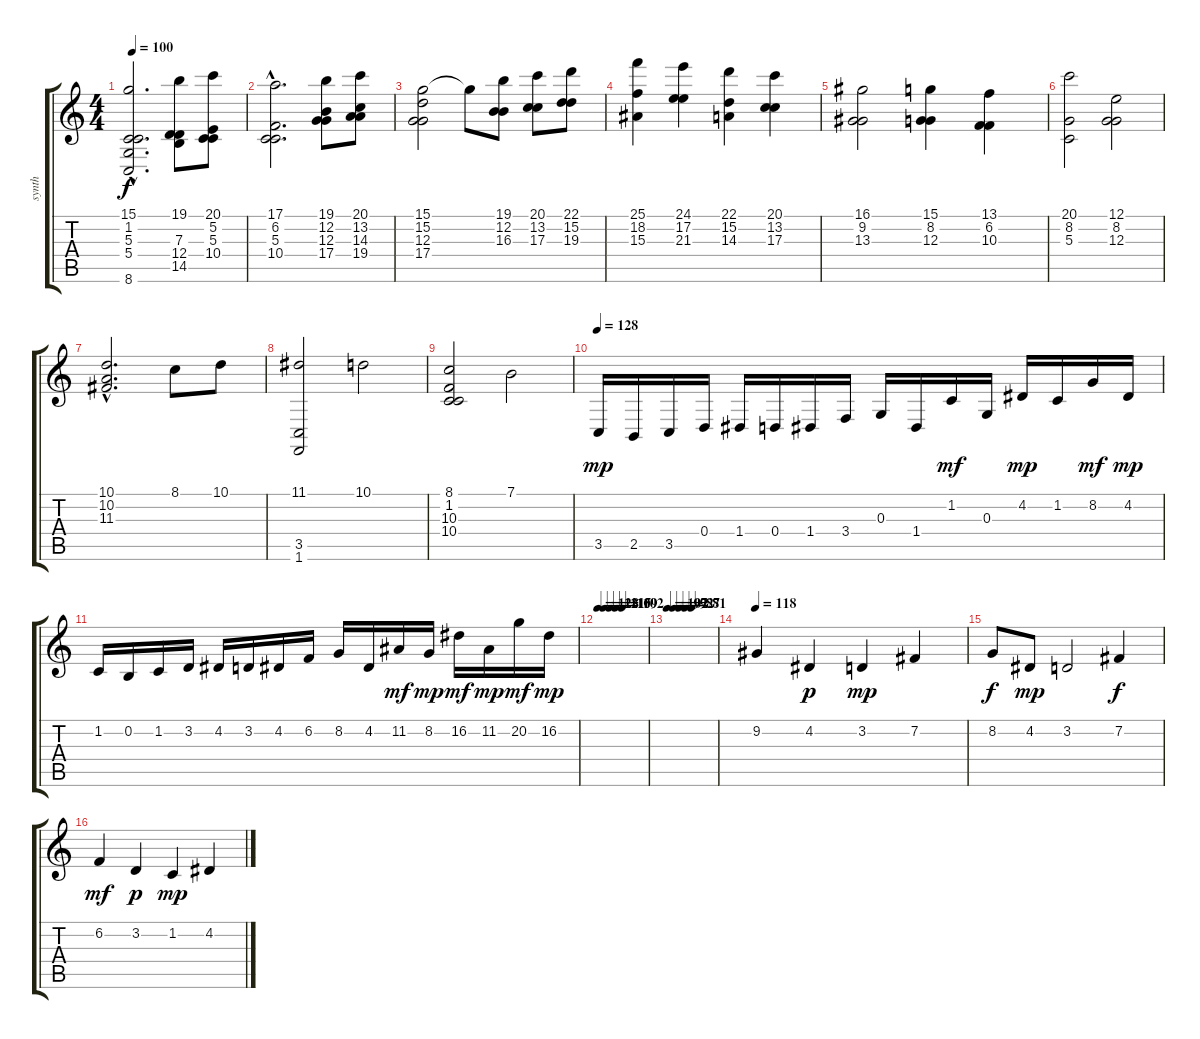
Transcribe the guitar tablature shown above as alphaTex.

\track ("synth" "synth") {instrument stringensemble1}
\staff {score tabs}
\tuning (E4 B3 G3 D3 A2 E2) {hide}
\ts (4 4)
\tempo 100
\clef g2
\ks c
(15.1{hac} 1.2{hac} 5.3{hac} 5.4{hac} 8.6{hac}).2{d dy f} (19.1 7.3 12.4 14.5).8 (20.1 5.2 5.3 10.4).8 |
(17.1{hac} 6.2{hac} 5.3{hac} 10.4{hac}).2{d} (19.1 12.2 12.3 17.4).8 (20.1 13.2 14.3 19.4).8 |
(15.1 15.2 12.3 17.4).2 15.1{t}.8 (19.1 12.2 16.3).8 (20.1 13.2 17.3).8 (22.1 15.2 19.3).8 |
(25.1 18.2 15.3).4 (24.1 17.2 21.3).4 (22.1 15.2 14.3).4 (20.1 13.2 17.3).4 |
(16.1 9.2 13.3).2 (15.1 8.2 12.3).4 (13.1 6.2 10.3).4 |
(20.1 8.2 5.3).2 (12.1 8.2 12.3).2 |
(10.1{hac} 10.2{hac} 11.3{hac}).2{d} 8.1.8 10.1.8 |
(11.1 3.5 1.6).2 10.1.2 |
(8.1 1.2 10.3 10.4).2 7.1.2 |
\tempo 128
3.5.16{dy mp} 2.5.16 3.5.16 0.4.16 1.4.16 0.4.16 1.4.16 3.4.16 0.3.16 1.4.16 1.2.16{dy mf} 0.3.16 4.2.16{dy mp} 1.2.16 8.2.16{dy mf} 4.2.16{dy mp} |
1.2.16 0.2.16 1.2.16 3.2.16 4.2.16 3.2.16 4.2.16 6.2.16 8.2.16 4.2.16 11.2.16{dy mf} 8.2.16{dy mp} 16.2.16{dy mf} 11.2.16{dy mp} 20.2.16{dy mf} 16.2.16{dy mp} |
\tempo 128
\tempo (121 0.125)
\tempo (115 0.25)
\tempo (109 0.375)
\tempo (102 0.5)
|
\tempo 102
\tempo (97 0.125)
\tempo (92 0.25)
\tempo (87 0.375)
\tempo (81 0.5)
|
\tempo 118
9.2.4 4.2.4{dy p} 3.2.4{dy mp} 7.2.4 |
8.2.8{dy f} 4.2.8{dy mp} 3.2.2 7.2.4{dy f} |
6.2.4{dy mf} 3.2.4{dy p} 1.2.4{dy mp} 4.2.4
